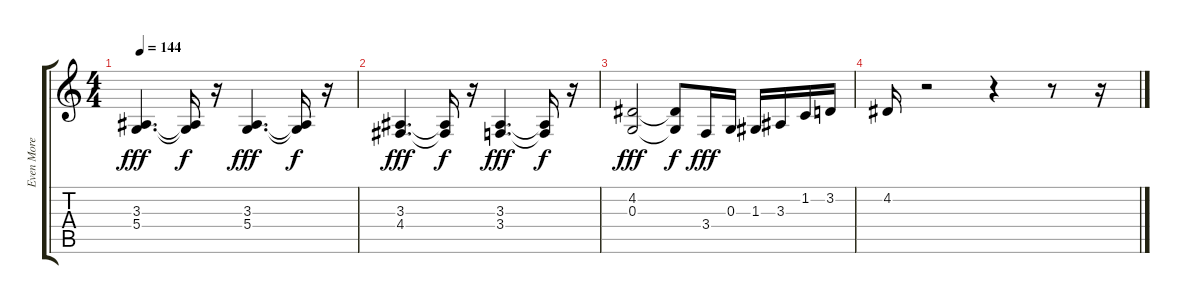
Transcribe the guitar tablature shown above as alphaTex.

\track ("Even More French Hornage" "Even More ") {instrument tuba}
\staff {score tabs}
\tuning (E4 B3 G3 D3 A2 E2) {hide}
\ts (4 4)
\tempo 144
\clef g2
\ks c
(3.3 5.4).4{d dy fff} (3.3{t} 5.4{t}).16{dy f} r.16 (3.3 5.4).4{d dy fff} (3.3{t} 5.4{t}).16{dy f} r.16 |
(3.3 4.4).4{d dy fff} (3.3{t} 4.4{t}).16{dy f} r.16 (3.3 3.4).4{d dy fff} (3.3{t} 3.4{t}).16{dy f} r.16 |
(4.2 0.3).2{dy fff} (4.2{t} 0.3{t}).8{dy f} 3.4.16{dy fff} 0.3.16 1.3.16 3.3.16 1.2.16 3.2.16 |
4.2.16 r.2 r.4 r.8 r.16
